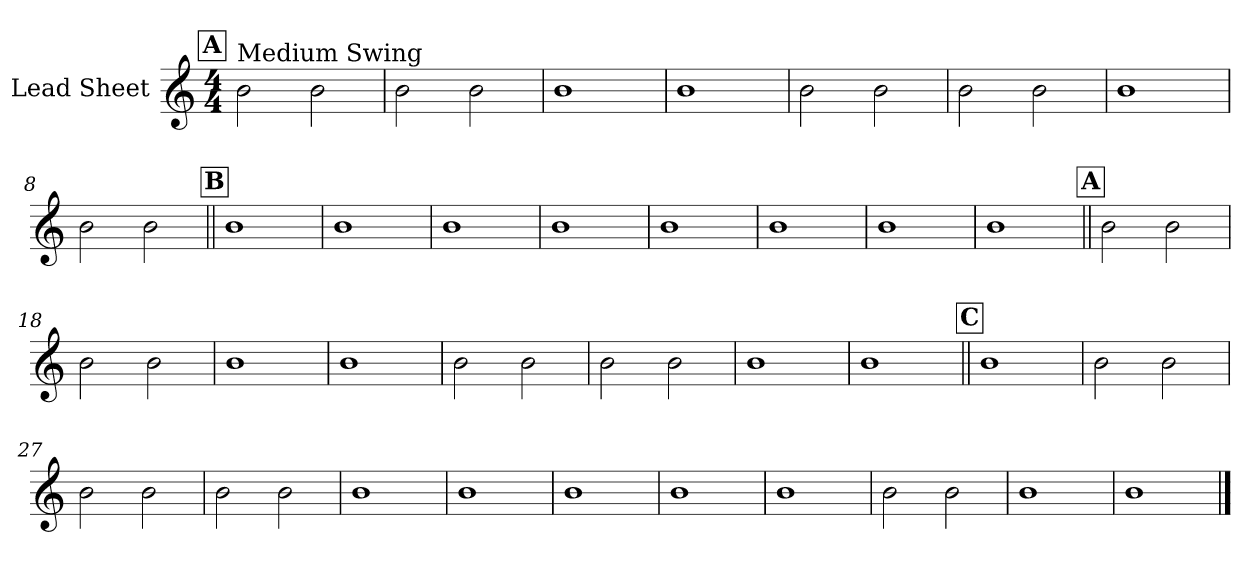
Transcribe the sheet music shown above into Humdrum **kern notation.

**kern
*part1
*staff1
*I"Lead Sheet
*clefG2
*k[]
*M4/4
!!LO:REH:place=s1:a:fs=14:t=A
=1
!LO:TX:a:t=Medium Swing
2b\
2b\
=2
2b\
2b\
=3
1b
=4
1b
!!LO:LB:g=z
=5
2b\
2b\
=6
2b\
2b\
=7
1b
=8
2b\
2b\
!!LO:LB:g=z
!!LO:REH:place=s1:a:fs=14:t=B
=9||
1b
=10
1b
=11
1b
=12
1b
!!LO:LB:g=z
=13
1b
=14
1b
=15
1b
=16
1b
!!LO:LB:g=z
!!LO:REH:place=s1:a:fs=14:t=A
=17||
2b\
2b\
=18
2b\
2b\
=19
1b
=20
1b
!!LO:LB:g=z
=21
2b\
2b\
=22
2b\
2b\
=23
1b
=24
1b
!!LO:LB:g=z
!!LO:REH:place=s1:a:fs=14:t=C
=25||
1b
=26
2b\
2b\
=27
2b\
2b\
=28
2b\
2b\
!!LO:LB:g=z
=29
1b
=30
1b
=31
1b
=32
1b
!!LO:LB:g=z
=33
1b
=34
2b\
2b\
=35
1b
=36
1b
==
*-
